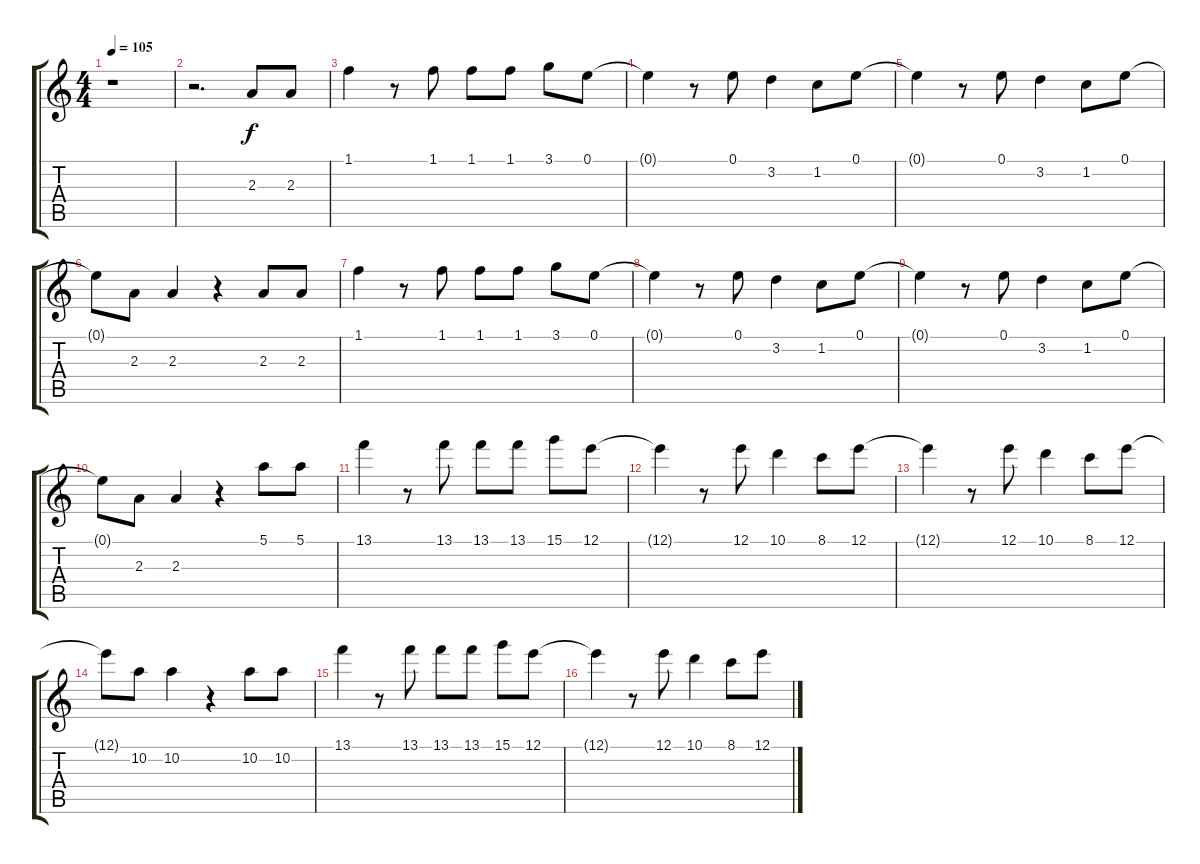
\track "" {instrument electricguitarjazz}
\staff {score tabs}
\tuning (E4 B3 G3 D3 A2 E2) {hide}
\ts (4 4)
\tempo 105
\clef g2
\ks c
r.1{dy f} |
r.2{d} 2.3.8 2.3.8 |
1.1.4 r.8 1.1.8 1.1.8 1.1.8 3.1.8 0.1.8 |
0.1{t}.4 r.8 0.1.8 3.2.4 1.2.8 0.1.8 |
0.1{t}.4 r.8 0.1.8 3.2.4 1.2.8 0.1.8 |
0.1{t}.8 2.3.8 2.3.4 r.4 2.3.8 2.3.8 |
1.1.4 r.8 1.1.8 1.1.8 1.1.8 3.1.8 0.1.8 |
0.1{t}.4 r.8 0.1.8 3.2.4 1.2.8 0.1.8 |
0.1{t}.4 r.8 0.1.8 3.2.4 1.2.8 0.1.8 |
0.1{t}.8 2.3.8 2.3.4 r.4 5.1.8 5.1.8 |
13.1.4 r.8 13.1.8 13.1.8 13.1.8 15.1.8 12.1.8 |
12.1{t}.4 r.8 12.1.8 10.1.4 8.1.8 12.1.8 |
12.1{t}.4 r.8 12.1.8 10.1.4 8.1.8 12.1.8 |
12.1{t}.8 10.2.8 10.2.4 r.4 10.2.8 10.2.8 |
13.1.4 r.8 13.1.8 13.1.8 13.1.8 15.1.8 12.1.8 |
12.1{t}.4 r.8 12.1.8 10.1.4 8.1.8 12.1.8
